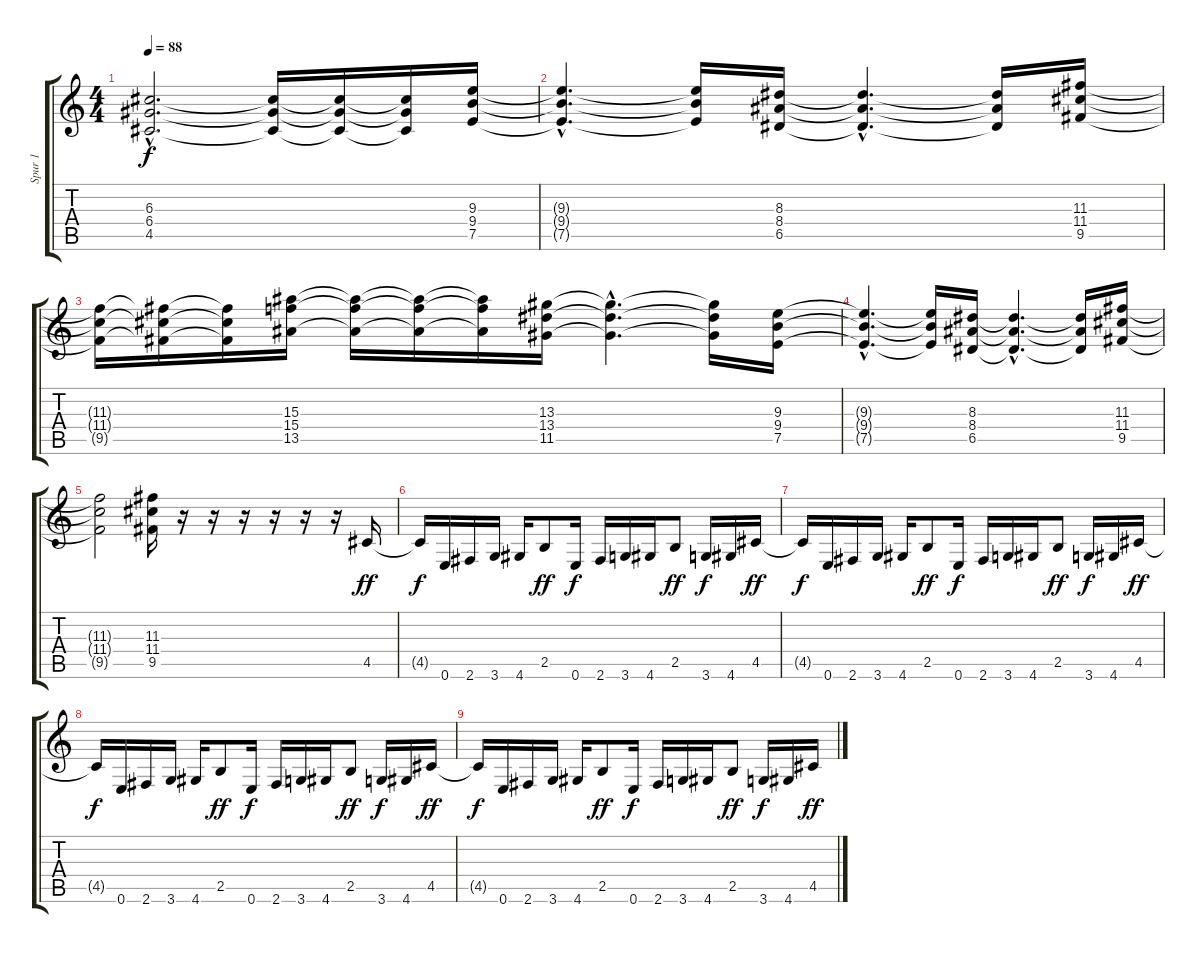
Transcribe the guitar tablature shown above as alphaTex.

\track ("Spur 1" "Spur 1") {instrument distortionguitar}
\staff {score tabs}
\tuning (E4 B3 G3 D3 A2 E2) {hide}
\ts (4 4)
\tempo 88
\clef g2
\ks c
(6.3{hac t} 6.4{hac t} 4.5{hac t}).2{d dy f} (6.3{t} 6.4{t} 4.5{t}).16 (6.3{t} 6.4{t} 4.5{t}).16 (6.3{t} 6.4{t} 4.5{t}).16 (9.3 9.4 7.5).16 |
(9.3{hac t} 9.4{hac t} 7.5{hac t}).4{d} (9.3{t} 9.4{t} 7.5{t}).16 (8.3 8.4 6.5).16 (8.3{hac t} 8.4{hac t} 6.5{hac t}).4{d} (8.3{t} 8.4{t} 6.5{t}).16 (11.3 11.4 9.5).16 |
(11.3{t} 11.4{t} 9.5{t}).16 (11.3{t} 11.4{t} 9.5{t}).16 (11.3{t} 11.4{t} 9.5{t}).16 (15.3 15.4 13.5).16 (15.3{t} 15.4{t} 13.5{t}).16 (15.3{t} 15.4{t} 13.5{t}).16 (15.3{t} 15.4{t} 13.5{t}).16 (13.3 13.4 11.5).16 (13.3{hac t} 13.4{hac t} 11.5{hac t}).4{d} (13.3{t} 13.4{t} 11.5{t}).16 (9.3 9.4 7.5).16 |
(9.3{hac t} 9.4{hac t} 7.5{hac t}).4{d} (9.3{t} 9.4{t} 7.5{t}).16 (8.3 8.4 6.5).16 (8.3{hac t} 8.4{hac t} 6.5{hac t}).4{d} (8.3{t} 8.4{t} 6.5{t}).16 (11.3 11.4 9.5).16 |
(11.3{t} 11.4{t} 9.5{t}).2 (11.3 11.4 9.5).16 r.16 r.16 r.16 r.16 r.16 r.16 4.5.16{dy ff} |
4.5{t}.16{dy f} 0.6.16 2.6.16 3.6.16 4.6.16 2.5.8{dy ff} 0.6.16{dy f} 2.6.16 3.6.16 4.6.16 2.5.8{dy ff} 3.6.16{dy f} 4.6.16 4.5.16{dy ff} |
4.5{t}.16{dy f} 0.6.16 2.6.16 3.6.16 4.6.16 2.5.8{dy ff} 0.6.16{dy f} 2.6.16 3.6.16 4.6.16 2.5.8{dy ff} 3.6.16{dy f} 4.6.16 4.5.16{dy ff} |
4.5{t}.16{dy f} 0.6.16 2.6.16 3.6.16 4.6.16 2.5.8{dy ff} 0.6.16{dy f} 2.6.16 3.6.16 4.6.16 2.5.8{dy ff} 3.6.16{dy f} 4.6.16 4.5.16{dy ff} |
4.5{t}.16{dy f} 0.6.16 2.6.16 3.6.16 4.6.16 2.5.8{dy ff} 0.6.16{dy f} 2.6.16 3.6.16 4.6.16 2.5.8{dy ff} 3.6.16{dy f} 4.6.16 4.5.16{dy ff}
